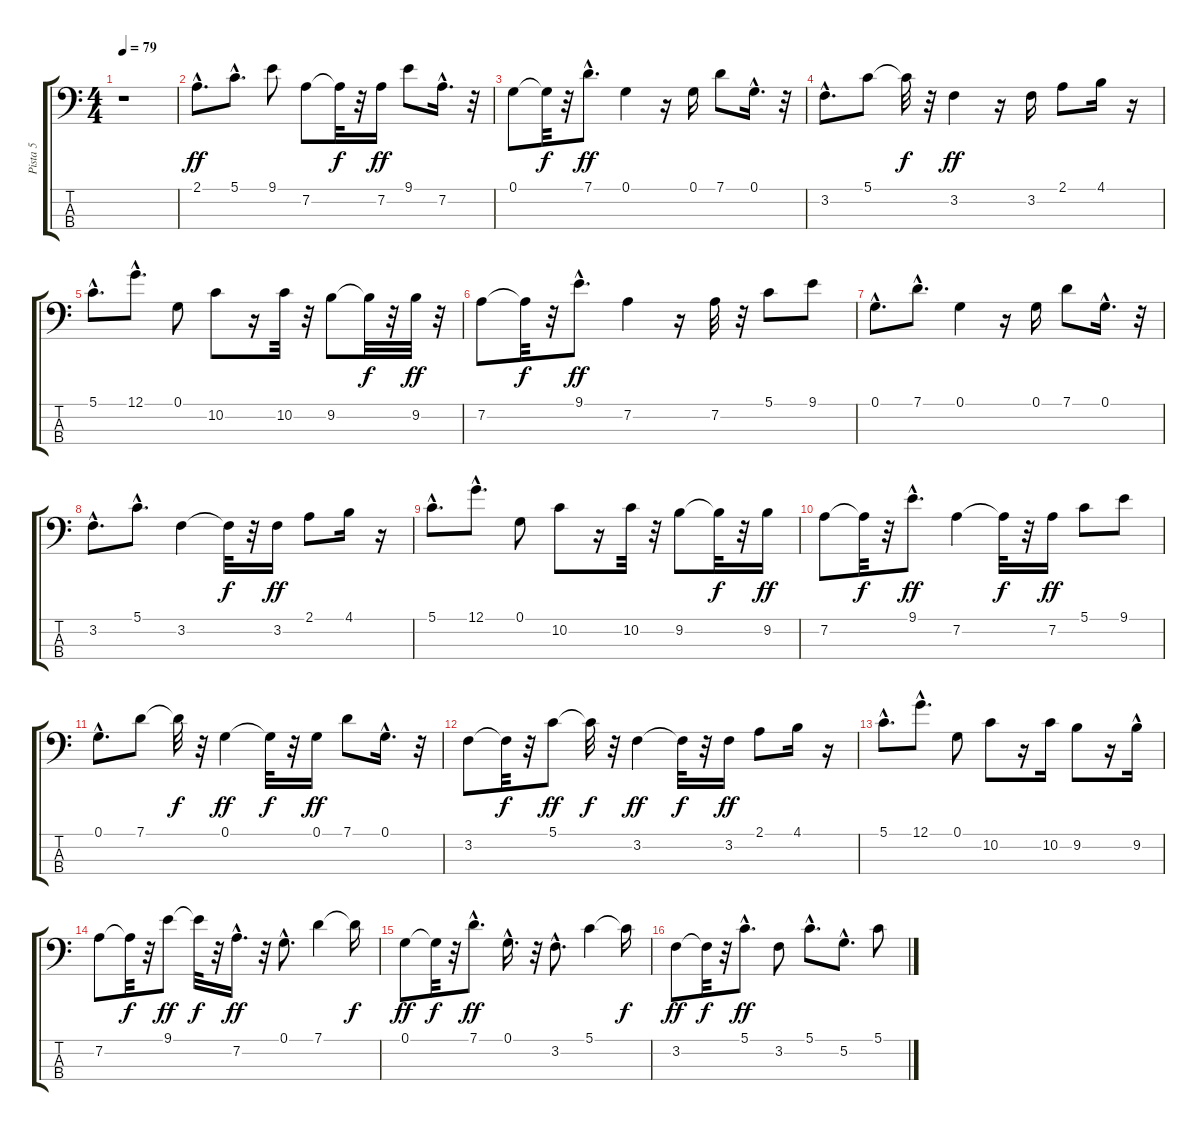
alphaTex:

\track ("Pista 5" "Pista 5") {instrument fretlessbass}
\staff {score tabs}
\tuning (G2 D2 A1 E1) {hide}
\ts (4 4)
\tempo 79
\clef f4
\ks c
r.1{dy ff} |
2.1{hac}.8{d} 5.1{hac}.8{d} 9.1.8 7.2.8 7.2{t}.32{dy f} r.32 7.2.16{dy ff} 9.1.8 7.2{hac}.16{d} r.32 |
0.1.8 0.1{t}.32{dy f} r.32 7.1{hac}.8{d dy ff} 0.1.4 r.16 0.1.16 7.1.8 0.1{hac}.16{d} r.32 |
3.2{hac}.8{d} 5.1.8 5.1{t}.32{dy f} r.32 3.2.4{dy ff} r.16 3.2.16 2.1.8 4.1.16 r.16 |
5.1{hac}.8{d} 12.1{hac}.8{d} 0.1.8 10.2.8 r.16 10.2.32 r.32 9.2.8 9.2{t}.32{dy f} r.32 9.2.32{dy ff} r.32 |
7.2.8 7.2{t}.32{dy f} r.32 9.1{hac}.8{d dy ff} 7.2.4 r.16 7.2.32 r.32 5.1.8 9.1.8 |
0.1{hac}.8{d} 7.1{hac}.8{d} 0.1.4 r.16 0.1.16 7.1.8 0.1{hac}.16{d} r.32 |
3.2{hac}.8{d} 5.1{hac}.8{d} 3.2.4 3.2{t}.32{dy f} r.32 3.2.16{dy ff} 2.1.8 4.1.16 r.16 |
5.1{hac}.8{d} 12.1{hac}.8{d} 0.1.8 10.2.8 r.16 10.2.32 r.32 9.2.8 9.2{t}.32{dy f} r.32 9.2.16{dy ff} |
7.2.8 7.2{t}.32{dy f} r.32 9.1{hac}.8{d dy ff} 7.2.4 7.2{t}.32{dy f} r.32 7.2.16{dy ff} 5.1.8 9.1.8 |
0.1{hac}.8{d} 7.1.8 7.1{t}.32{dy f} r.32 0.1.4{dy ff} 0.1{t}.32{dy f} r.32 0.1.16{dy ff} 7.1.8 0.1{hac}.16{d} r.32 |
3.2.8 3.2{t}.32{dy f} r.32 5.1.8{dy ff} 5.1{t}.32{dy f} r.32 3.2.4{dy ff} 3.2{t}.32{dy f} r.32 3.2.16{dy ff} 2.1.8 4.1.16 r.16 |
5.1{hac}.8{d} 12.1{hac}.8{d} 0.1.8 10.2.8 r.16 10.2.16 9.2.8 r.16 9.2{hac}.16 |
7.2.8 7.2{t}.32{dy f} r.32 9.1.8{dy ff} 9.1{t}.32{dy f} r.32 7.2{hac}.16{d dy ff} r.32 0.1{hac}.8{d} 7.1.4 7.1{t}.16{dy f} |
0.1.8{dy ff} 0.1{t}.32{dy f} r.32 7.1{hac}.8{d dy ff} 0.1{hac}.16{d} r.32 3.2{hac}.8{d} 5.1.4 5.1{t}.16{dy f} |
3.2.8{dy ff} 3.2{t}.32{dy f} r.32 5.1{hac}.8{d dy ff} 3.2.8 5.1{hac}.8{d} 5.2{hac}.8{d} 5.1.8
